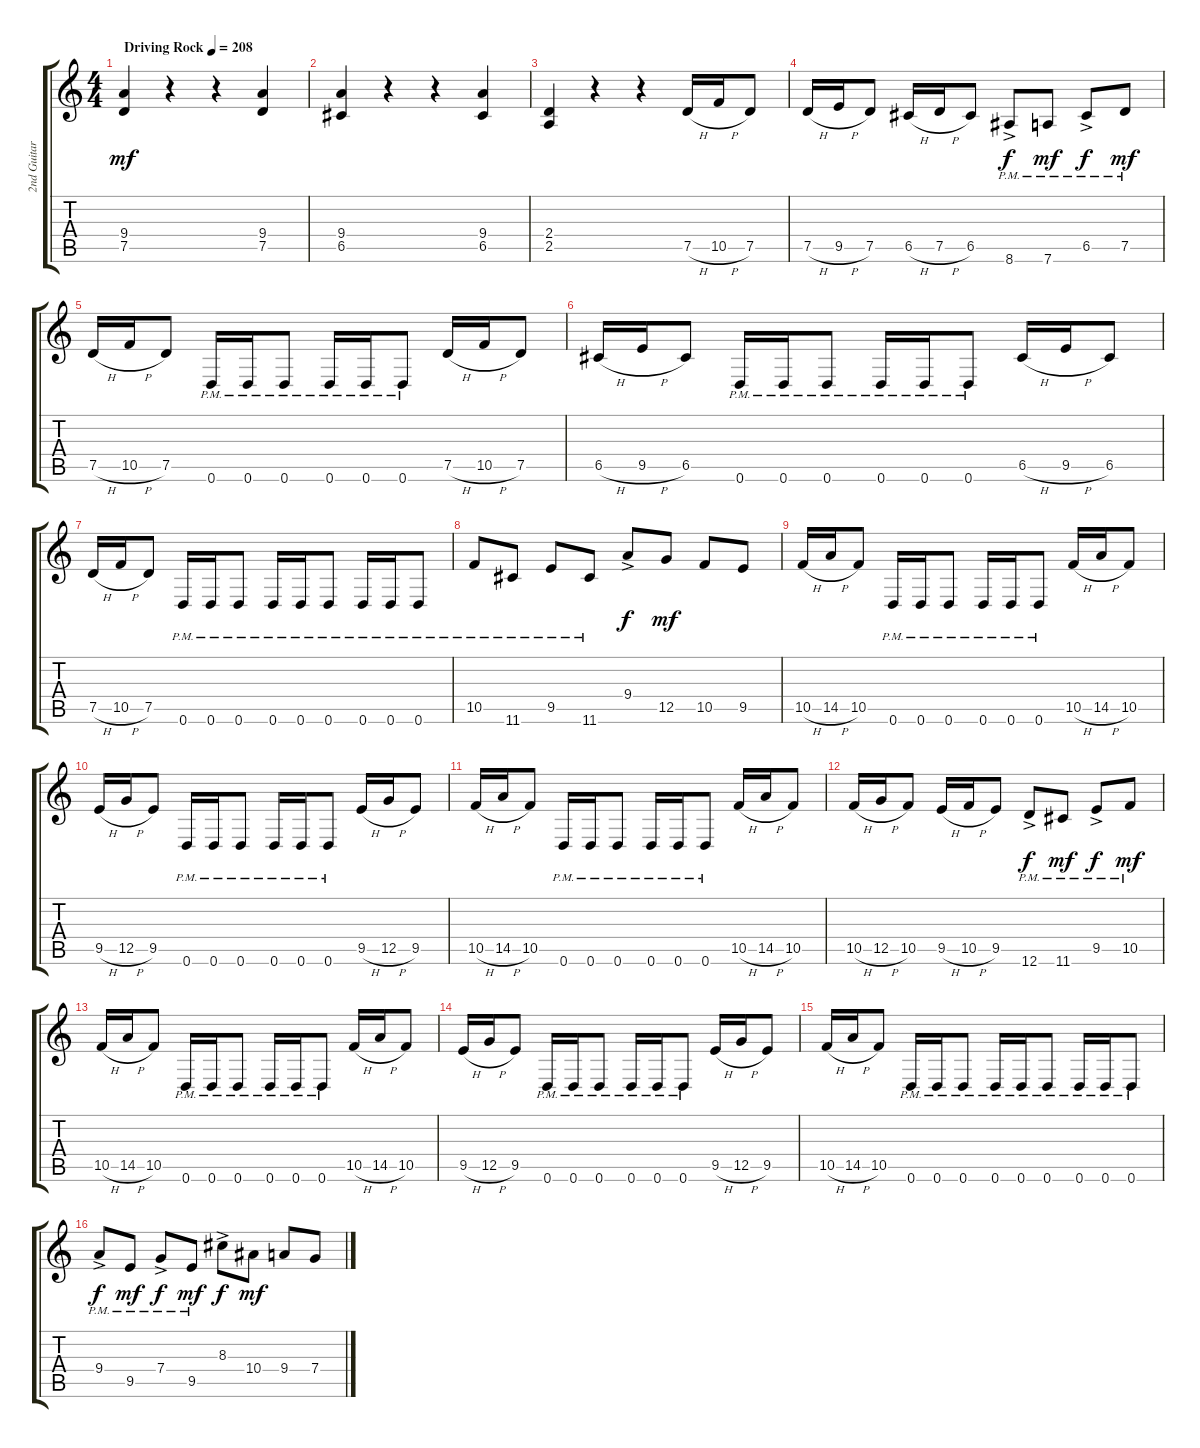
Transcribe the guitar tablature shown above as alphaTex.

\track ("2nd Guitar" "2nd Guitar") {instrument distortionguitar}
\staff {score tabs}
\tuning (D4 A3 F3 C3 G2 D2) {hide}
\ts (4 4)
\tempo (208 "Driving Rock")
\clef g2
\ks c
(9.4 7.5).4{dy mf instrument distortionguitar} r.4 r.4 (9.4 7.5).4 |
(9.4 6.5).4 r.4 r.4 (9.4 6.5).4 |
(2.4 2.5).4 r.4 r.4 7.5{h}.16 10.5{h}.16 7.5.8 |
7.5{h}.16 9.5{h}.16 7.5.8 6.5{h}.16 7.5{h}.16 6.5.8 8.6{ac pm}.8{dy f} 7.6{pm}.8{dy mf} 6.5{ac pm}.8{dy f} 7.5{pm}.8{dy mf} |
7.5{h}.16 10.5{h}.16 7.5.8 0.6{pm}.16 0.6{pm}.16 0.6{pm}.8 0.6{pm}.16 0.6{pm}.16 0.6{pm}.8 7.5{h}.16 10.5{h}.16 7.5.8 |
6.5{h}.16 9.5{h}.16 6.5.8 0.6{pm}.16 0.6{pm}.16 0.6{pm}.8 0.6{pm}.16 0.6{pm}.16 0.6{pm}.8 6.5{h}.16 9.5{h}.16 6.5.8 |
7.5{h}.16 10.5{h}.16 7.5.8 0.6{pm}.16 0.6{pm}.16 0.6{pm}.8 0.6{pm}.16 0.6{pm}.16 0.6{pm}.8 0.6{pm}.16 0.6{pm}.16 0.6{pm}.8 |
10.5{pm}.8 11.6{pm}.8 9.5{pm}.8 11.6{pm}.8 9.4{ac}.8{dy f} 12.5.8{dy mf} 10.5.8 9.5.8 |
10.5{h}.16 14.5{h}.16 10.5.8 0.6{pm}.16 0.6{pm}.16 0.6{pm}.8 0.6{pm}.16 0.6{pm}.16 0.6{pm}.8 10.5{h}.16 14.5{h}.16 10.5.8 |
9.5{h}.16 12.5{h}.16 9.5.8 0.6{pm}.16 0.6{pm}.16 0.6{pm}.8 0.6{pm}.16 0.6{pm}.16 0.6{pm}.8 9.5{h}.16 12.5{h}.16 9.5.8 |
10.5{h}.16 14.5{h}.16 10.5.8 0.6{pm}.16 0.6{pm}.16 0.6{pm}.8 0.6{pm}.16 0.6{pm}.16 0.6{pm}.8 10.5{h}.16 14.5{h}.16 10.5.8 |
10.5{h}.16 12.5{h}.16 10.5.8 9.5{h}.16 10.5{h}.16 9.5.8 12.6{ac pm}.8{dy f} 11.6{pm}.8{dy mf} 9.5{ac pm}.8{dy f} 10.5{pm}.8{dy mf} |
10.5{h}.16 14.5{h}.16 10.5.8 0.6{pm}.16 0.6{pm}.16 0.6{pm}.8 0.6{pm}.16 0.6{pm}.16 0.6{pm}.8 10.5{h}.16 14.5{h}.16 10.5.8 |
9.5{h}.16 12.5{h}.16 9.5.8 0.6{pm}.16 0.6{pm}.16 0.6{pm}.8 0.6{pm}.16 0.6{pm}.16 0.6{pm}.8 9.5{h}.16 12.5{h}.16 9.5.8 |
10.5{h}.16 14.5{h}.16 10.5.8 0.6{pm}.16 0.6{pm}.16 0.6{pm}.8 0.6{pm}.16 0.6{pm}.16 0.6{pm}.8 0.6{pm}.16 0.6{pm}.16 0.6{pm}.8 |
9.4{ac pm}.8{dy f} 9.5{pm}.8{dy mf} 7.4{ac pm}.8{dy f} 9.5{pm}.8{dy mf} 8.3{ac}.8{dy f} 10.4.8{dy mf} 9.4.8 7.4.8
